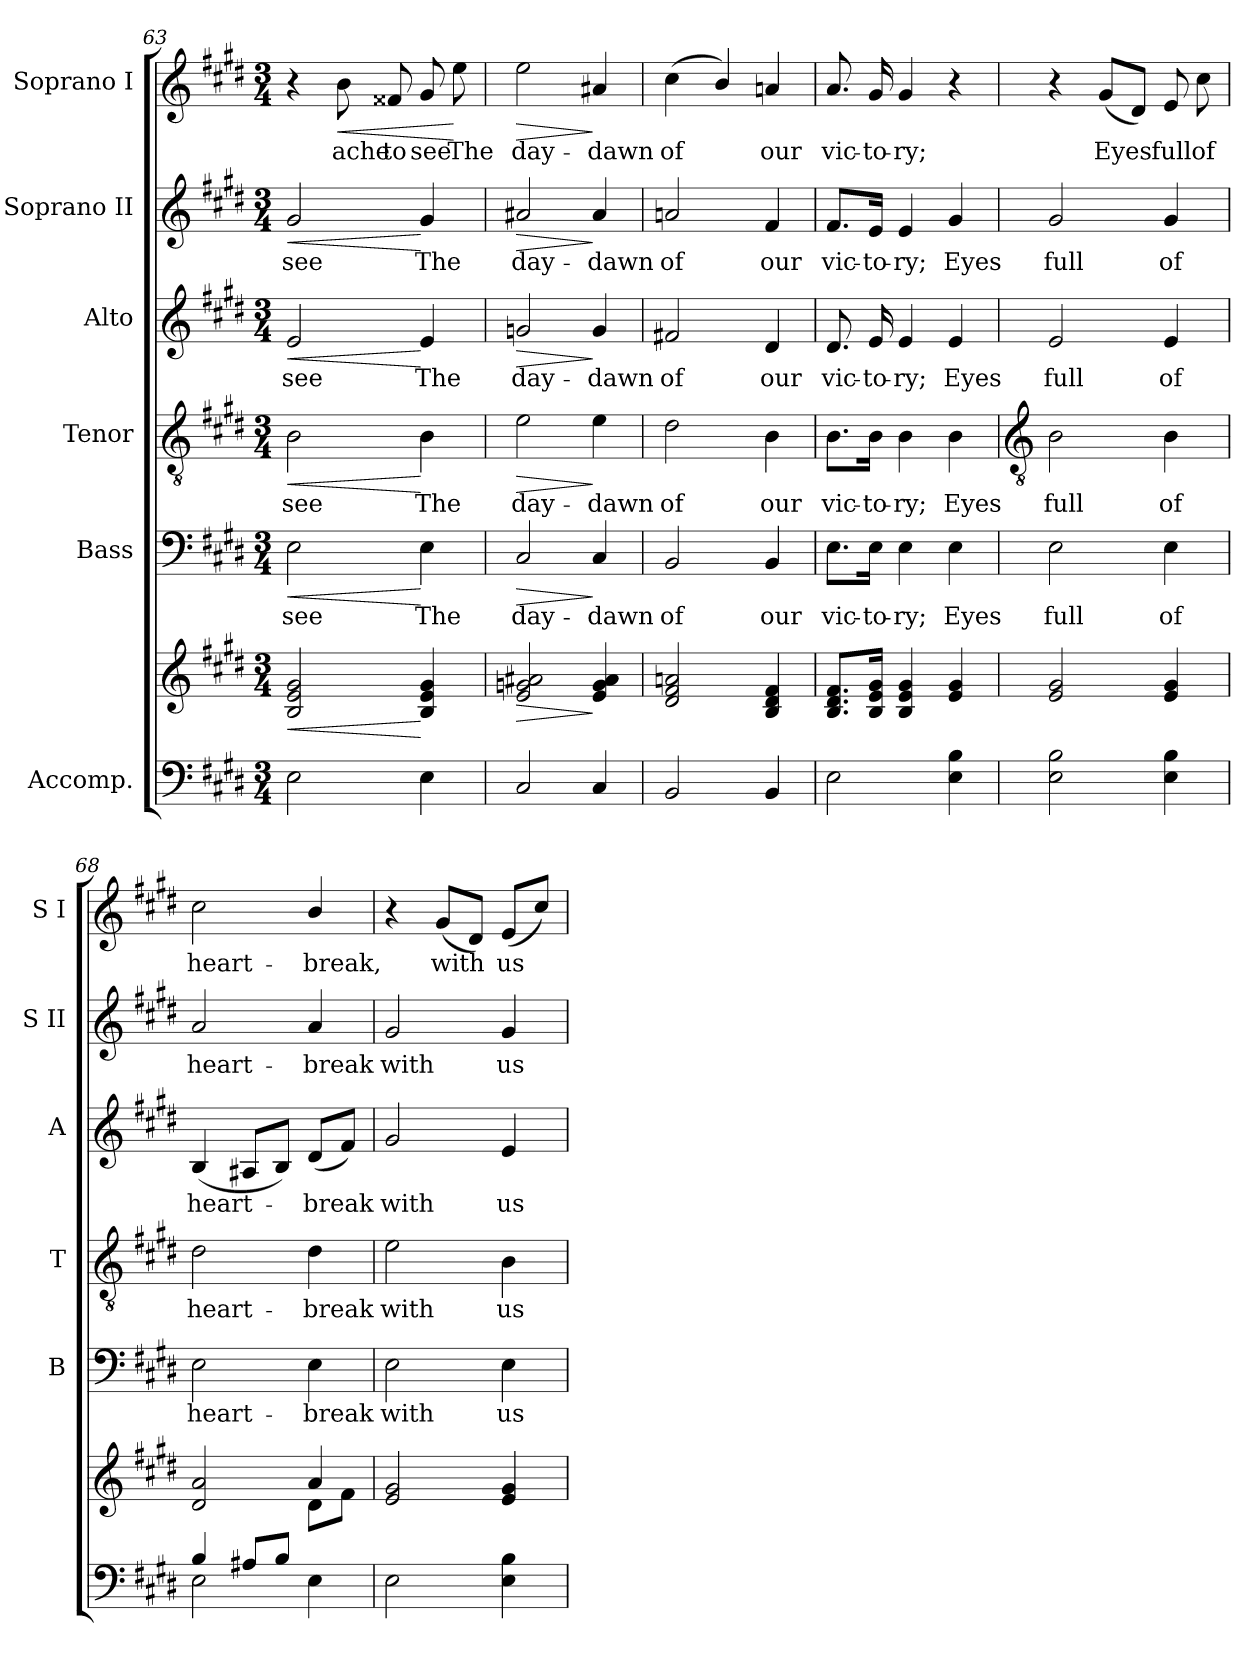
**kern	**kern	**dynam	**kern	**text	**dynam	**kern	**text	**dynam	**kern	**text	**dynam	**kern	**text	**dynam	**kern	**text	**dynam
*part6	*part6	*part6	*part5	*part5	*part5	*part4	*part4	*part4	*part3	*part3	*part3	*part2	*part2	*part2	*part1	*part1	*part1
*staff7	*staff6	*staff6/7	*staff5	*staff5	*staff5	*staff4	*staff4	*staff4	*staff3	*staff3	*staff3	*staff2	*staff2	*staff2	*staff1	*staff1	*staff1
*I"Accomp.	*	*	*I"Bass	*	*	*I"Tenor	*	*	*I"Alto	*	*	*I"Soprano II	*	*	*I"Soprano I	*	*
*	*	*	*I'B	*	*	*I'T	*	*	*I'A	*	*	*I'S II	*	*	*I'S I	*	*
*clefF4	*clefG2	*	*clefF4	*	*	*clefGv2	*	*	*clefG2	*	*	*clefG2	*	*	*clefG2	*	*
*k[f#c#g#d#]	*k[f#c#g#d#]	*	*k[f#c#g#d#]	*	*	*k[f#c#g#d#]	*	*	*k[f#c#g#d#]	*	*	*k[f#c#g#d#]	*	*	*k[f#c#g#d#]	*	*
*E:	*E:	*	*E:	*	*	*E:	*	*	*E:	*	*	*E:	*	*	*E:	*	*
*M3/4	*M3/4	*	*M3/4	*	*	*M3/4	*	*	*M3/4	*	*	*M3/4	*	*	*M3/4	*	*
=63	=63	=63	=63	=63	=63	=63	=63	=63	=63	=63	=63	=63	=63	=63	=63	=63	=63
!	!	!LO:HP:b	!	!LO:LY:b	!LO:HP:b	!	!LO:LY:b	!LO:HP:b	!	!LO:LY:b	!LO:HP:b	!	!LO:LY:b	!LO:HP:b	!	!	!
2E	2B 2e 2g#	<	2E	see	<	2B	see	<	2e	see	<	2g#	see	<	4r	.	.
!	!	!	!	!	!	!	!	!	!	!	!	!	!	!	!	!LO:LY:b	!LO:HP:b
.	.	.	.	.	.	.	.	.	.	.	.	.	.	.	8b	ache	<
!	!	!	!	!	!	!	!	!	!	!	!	!	!	!	!	!LO:LY:b	!
.	.	.	.	.	.	.	.	.	.	.	.	.	.	.	8f##X	to	.
!	!	!	!	!LO:LY:b	!	!	!LO:LY:b	!	!	!LO:LY:b	!	!	!LO:LY:b	!	!	!LO:LY:b	!
4E	4B 4e 4g#	[	4E	The	[	4B	The	[	4e	The	[	4g#	The	[	8g#	see	.
!	!	!	!	!	!	!	!	!	!	!	!	!	!	!	!	!LO:LY:b	!
.	.	.	.	.	.	.	.	.	.	.	.	.	.	.	8ee	The	[
=64	=64	=64	=64	=64	=64	=64	=64	=64	=64	=64	=64	=64	=64	=64	=64	=64	=64
!	!	!LO:HP:b	!	!LO:LY:b	!LO:HP:b	!	!LO:LY:b	!LO:HP:b	!	!LO:LY:b	!LO:HP:b	!	!LO:LY:b	!LO:HP:b	!	!LO:LY:b	!LO:HP:b
2C#	2e 2gn 2a#X	>	2C#	day-	>	2e	day-	>	2gn	day-	>	2a#X	day-	>	2ee	day-	>
!	!	!	!	!LO:LY:b	!	!	!LO:LY:b	!	!	!LO:LY:b	!	!	!LO:LY:b	!	!	!LO:LY:b	!
4C#	4e 4g 4a#	]	4C#	-dawn	]	4e	-dawn	]	4g	-dawn	]	4a#	-dawn	]	4a#X	-dawn	]
=65	=65	=65	=65	=65	=65	=65	=65	=65	=65	=65	=65	=65	=65	=65	=65	=65	=65
!	!	!	!	!LO:LY:b	!	!	!LO:LY:b	!	!	!LO:LY:b	!	!	!LO:LY:b	!	!	!LO:LY:b	!
2BB	2d# 2f# 2an	.	2BB	of	.	2d#	of	.	2f#X	of	.	2an	of	.	(<4cc#	of	.
.	.	.	.	.	.	.	.	.	.	.	.	.	.	.	4b/)	.	.
!	!	!	!	!LO:LY:b	!	!	!LO:LY:b	!	!	!LO:LY:b	!	!	!LO:LY:b	!	!	!LO:LY:b	!
4BB	4B 4d# 4f#	.	4BB	our	.	4B	our	.	4d#	our	.	4f#	our	.	4an	our	.
=66	=66	=66	=66	=66	=66	=66	=66	=66	=66	=66	=66	=66	=66	=66	=66	=66	=66
!	!	!	!	!LO:LY:b	!	!	!LO:LY:b	!	!	!LO:LY:b	!	!	!LO:LY:b	!	!	!LO:LY:b	!
2E	8.B 8.d# 8.f#L	.	8.E\L	vic-	.	8.B\L	vic-	.	8.d#	vic-	.	8.f#/L	vic-	.	8.a	vic-	.
!	!	!	!	!LO:LY:b	!	!	!LO:LY:b	!	!	!LO:LY:b	!	!	!LO:LY:b	!	!	!LO:LY:b	!
.	16B 16e 16g#J	.	16E\Jk	-to-	.	16B\Jk	-to-	.	16e	-to-	.	16e/Jk	-to-	.	16g#	-to-	.
!	!	!	!	!LO:LY:b	!	!	!LO:LY:b	!	!	!LO:LY:b	!	!	!LO:LY:b	!	!	!LO:LY:b	!
.	4B 4e 4g#	.	4E	-ry;	.	4B	-ry;	.	4e	-ry;	.	4e	-ry;	.	4g#	-ry;	.
!	!	!	!	!LO:LY:b	!	!	!LO:LY:b	!	!	!LO:LY:b	!	!	!LO:LY:b	!	!	!	!
4E 4B	4e 4g#	.	4E	Eyes	.	4B	Eyes	.	4e	Eyes	.	4g#	Eyes	.	4r	.	.
!!LO:LB:g=z
=67	=67	=67	=67	=67	=67	=67	=67	=67	=67	=67	=67	=67	=67	=67	=67	=67	=67
*	*	*	*	*	*	*clefGv2	*	*	*	*	*	*	*	*	*	*	*
*	*^	*	*	*	*	*	*	*	*	*	*	*	*	*	*	*	*
!	!	!LO:N:vis=1	!	!	!LO:LY:b	!	!	!LO:LY:b	!	!	!LO:LY:b	!	!	!LO:LY:b	!	!	!	!
2E 2B	2e 2g#	2.ryy	.	2E	full	.	2B	full	.	2e	full	.	2g#	full	.	4r	.	.
!	!	!	!	!	!	!	!	!	!	!	!	!	!	!	!	!	!LO:LY:b	!
.	.	.	.	.	.	.	.	.	.	.	.	.	.	.	.	(<8g#L	Eyes	.
.	.	.	.	.	.	.	.	.	.	.	.	.	.	.	.	8d#J)	.	.
!	!	!	!	!	!LO:LY:b	!	!	!LO:LY:b	!	!	!LO:LY:b	!	!	!LO:LY:b	!	!	!LO:LY:b	!
4E 4B	4e 4g#	.	.	4E	of	.	4B	of	.	4e	of	.	4g#	of	.	8e	full	.
!	!	!	!	!	!	!	!	!	!	!	!	!	!	!	!	!	!LO:LY:b	!
.	.	.	.	.	.	.	.	.	.	.	.	.	.	.	.	8cc#	of	.
=68	=68	=68	=68	=68	=68	=68	=68	=68	=68	=68	=68	=68	=68	=68	=68	=68	=68	=68
*^	*	*	*	*	*	*	*	*	*	*	*	*	*	*	*	*	*	*
!	!	!	!	!	!	!LO:LY:b	!	!	!LO:LY:b	!	!	!LO:LY:b	!	!	!LO:LY:b	!	!	!LO:LY:b	!
4B/	2E	2d# 2a	2ryy	.	2E	heart-	.	2d#	heart-	.	(<4B	heart-	.	2a	heart-	.	2cc#	heart-	.
8A#X/L	.	.	.	.	.	.	.	.	.	.	8A#XL	.	.	.	.	.	.	.	.
8B/J	.	.	.	.	.	.	.	.	.	.	8BJ)	.	.	.	.	.	.	.	.
!	!	!	!	!	!	!LO:LY:b	!	!	!LO:LY:b	!	!	!LO:LY:b	!	!	!LO:LY:b	!	!	!LO:LY:b	!
4ryy	4E	4a	8d#\L	.	4E	-break	.	4d#	-break	.	(<8d#L	break	.	4a	-break	.	4b/	-break,	.
.	.	.	8f#\J	.	.	.	.	.	.	.	8f#J)	.	.	.	.	.	.	.	.
*v	*v	*	*	*	*	*	*	*	*	*	*	*	*	*	*	*	*	*	*
=69	=69	=69	=69	=69	=69	=69	=69	=69	=69	=69	=69	=69	=69	=69	=69	=69	=69	=69
!	!	!LO:N:vis=1	!	!	!LO:LY:b	!	!	!LO:LY:b	!	!	!LO:LY:b	!	!	!LO:LY:b	!	!	!	!
2E	2e 2g#	2.ryy	.	2E	with	.	2e	with	.	2g#	with	.	2g#	with	.	4r	.	.
!	!	!	!	!	!	!	!	!	!	!	!	!	!	!	!	!	!LO:LY:b	!
.	.	.	.	.	.	.	.	.	.	.	.	.	.	.	.	(<8g#L	with	.
.	.	.	.	.	.	.	.	.	.	.	.	.	.	.	.	8d#J)	.	.
!	!	!	!	!	!LO:LY:b	!	!	!LO:LY:b	!	!	!LO:LY:b	!	!	!LO:LY:b	!	!	!LO:LY:b	!
4E 4B	4e 4g#	.	.	4E	us	.	4B	us	.	4e	us	.	4g#	us	.	(8eL	us	.
.	.	.	.	.	.	.	.	.	.	.	.	.	.	.	.	8cc#J)	.	.
*	*v	*v	*	*	*	*	*	*	*	*	*	*	*	*	*	*	*	*
=	=	=	=	=	=	=	=	=	=	=	=	=	=	=	=	=	=
*-	*-	*-	*-	*-	*-	*-	*-	*-	*-	*-	*-	*-	*-	*-	*-	*-	*-
